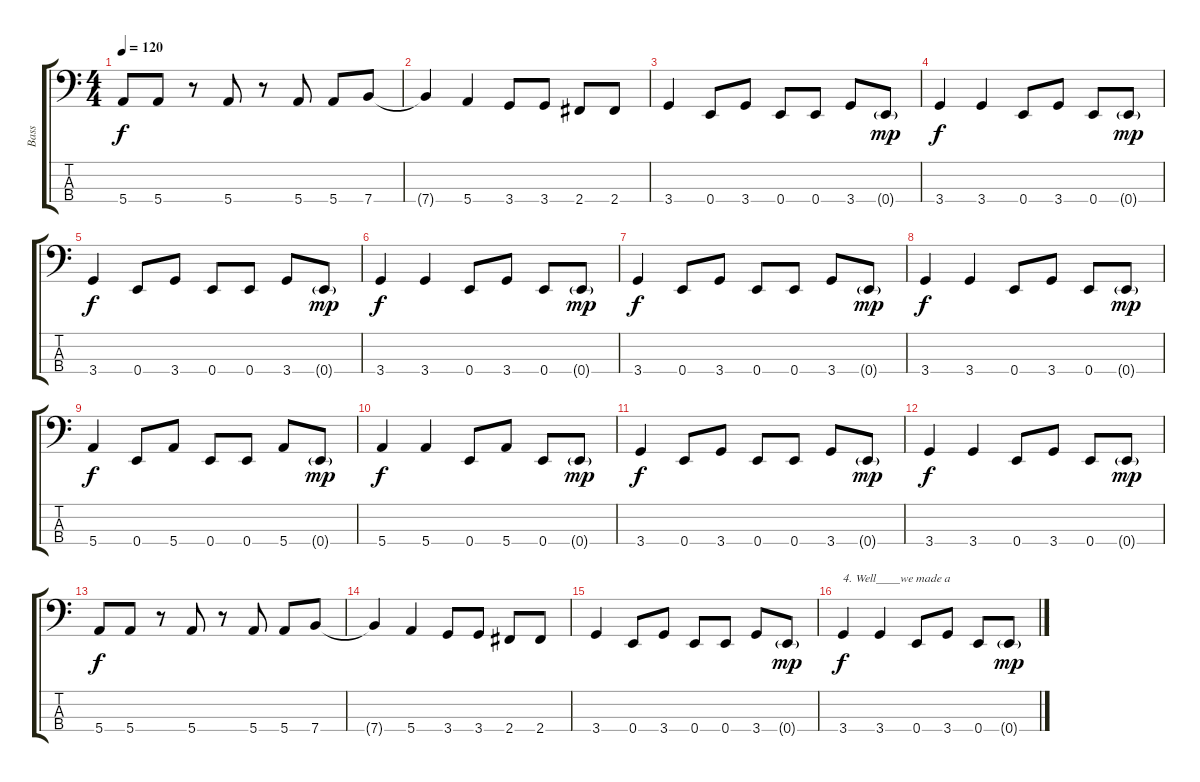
\track ("Bass" "Bass") {instrument electricbasspick}
\staff {score tabs}
\tuning (G2 D2 A1 E1) {hide}
\ts (4 4)
\tempo 120
\clef f4
\ks c
5.4.8{dy f} 5.4.8 r.8 5.4.8 r.8 5.4.8 5.4.8 7.4.8 |
7.4{t}.4 5.4.4 3.4.8 3.4.8 2.4.8 2.4.8 |
3.4.4 0.4.8 3.4.8 0.4.8 0.4.8 3.4.8 0.4{g}.8{dy mp} |
3.4.4{dy f} 3.4.4 0.4.8 3.4.8 0.4.8 0.4{g}.8{dy mp} |
3.4.4{dy f} 0.4.8 3.4.8 0.4.8 0.4.8 3.4.8 0.4{g}.8{dy mp} |
3.4.4{dy f} 3.4.4 0.4.8 3.4.8 0.4.8 0.4{g}.8{dy mp} |
3.4.4{dy f} 0.4.8 3.4.8 0.4.8 0.4.8 3.4.8 0.4{g}.8{dy mp} |
3.4.4{dy f} 3.4.4 0.4.8 3.4.8 0.4.8 0.4{g}.8{dy mp} |
5.4.4{dy f} 0.4.8 5.4.8 0.4.8 0.4.8 5.4.8 0.4{g}.8{dy mp} |
5.4.4{dy f} 5.4.4 0.4.8 5.4.8 0.4.8 0.4{g}.8{dy mp} |
3.4.4{dy f} 0.4.8 3.4.8 0.4.8 0.4.8 3.4.8 0.4{g}.8{dy mp} |
3.4.4{dy f} 3.4.4 0.4.8 3.4.8 0.4.8 0.4{g}.8{dy mp} |
5.4.8{dy f} 5.4.8 r.8 5.4.8 r.8 5.4.8 5.4.8 7.4.8 |
7.4{t}.4 5.4.4 3.4.8 3.4.8 2.4.8 2.4.8 |
3.4.4 0.4.8 3.4.8 0.4.8 0.4.8 3.4.8 0.4{g}.8{dy mp} |
3.4.4{txt "4. Well____we made a" dy f} 3.4.4 0.4.8 3.4.8 0.4.8 0.4{g}.8{dy mp}
